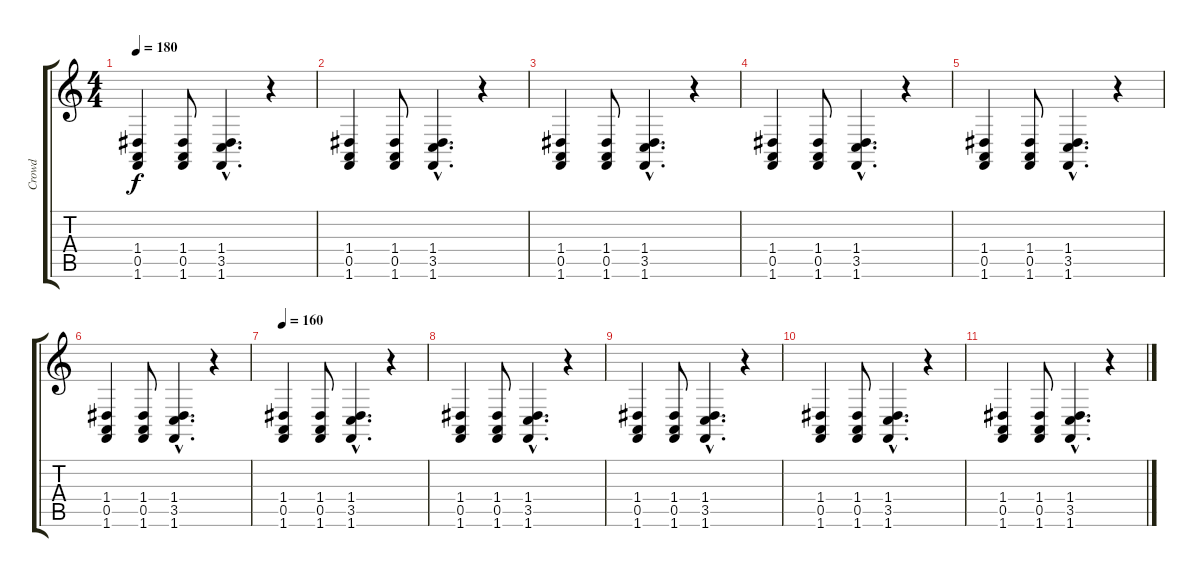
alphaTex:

\track ("Crowd" "Crowd") {instrument seashore}
\staff {score tabs}
\tuning (E4 B3 G3 D3 A2 E2) {hide}
\ts (4 4)
\tempo 180
\clef g2
\ks c
(1.4 0.5 1.6).4{dy f} (1.4 0.5 1.6).8 (1.4{hac} 3.5{hac} 1.6{hac}).4{d} r.4 |
(1.4 0.5 1.6).4 (1.4 0.5 1.6).8 (1.4{hac} 3.5{hac} 1.6{hac}).4{d} r.4 |
(1.4 0.5 1.6).4 (1.4 0.5 1.6).8 (1.4{hac} 3.5{hac} 1.6{hac}).4{d} r.4 |
(1.4 0.5 1.6).4 (1.4 0.5 1.6).8 (1.4{hac} 3.5{hac} 1.6{hac}).4{d} r.4 |
(1.4 0.5 1.6).4 (1.4 0.5 1.6).8 (1.4{hac} 3.5{hac} 1.6{hac}).4{d} r.4 |
(1.4 0.5 1.6).4 (1.4 0.5 1.6).8 (1.4{hac} 3.5{hac} 1.6{hac}).4{d} r.4 |
\tempo 160
(1.4 0.5 1.6).4 (1.4 0.5 1.6).8 (1.4{hac} 3.5{hac} 1.6{hac}).4{d} r.4 |
(1.4 0.5 1.6).4 (1.4 0.5 1.6).8 (1.4{hac} 3.5{hac} 1.6{hac}).4{d} r.4 |
(1.4 0.5 1.6).4 (1.4 0.5 1.6).8 (1.4{hac} 3.5{hac} 1.6{hac}).4{d} r.4 |
(1.4 0.5 1.6).4 (1.4 0.5 1.6).8 (1.4{hac} 3.5{hac} 1.6{hac}).4{d} r.4 |
(1.4 0.5 1.6).4 (1.4 0.5 1.6).8 (1.4{hac} 3.5{hac} 1.6{hac}).4{d} r.4
